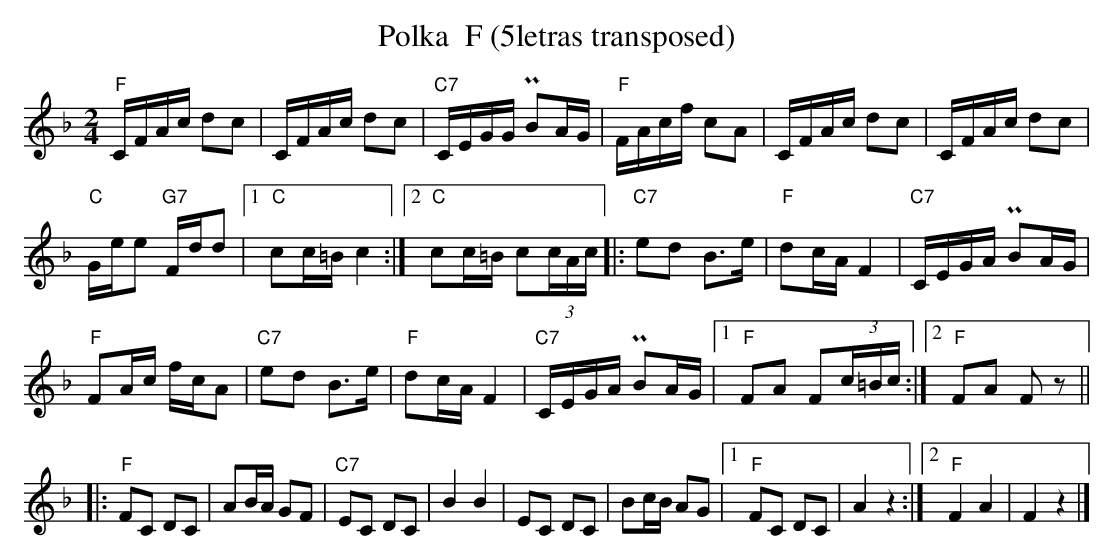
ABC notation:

X:1
T:Polka  F (5letras transposed)
M:2/4
L:1/16
K:F transpose=3 %%MIDI gchordon
"F"CFAc d2c2 | CFAc d2c2 | "C7"CEGG PB2AG | "F"FAcf c2A2 | CFAc d2c2 | CFAc d2c2 |
"C"Gee2 "G7"Fdd2 |1 "C"c2c=B c4 :|2 "C"c2c=B c2(3cAc |: "C7"e2d2 B3e | "F"d2cAF4 | "C7"CEGA PB2AG |
"F"F2Ac fcA2 | "C7"e2d2 B3e | "F"d2cAF4 | "C7"CEGA PB2AG |1 "F"F2A2 F2(3c=Bc :|2 "F"F2A2 F2z2 ||
|: "F"F2C2 D2C2 | A2BA G2F2 | "C7"E2C2 D2C2 | B4B4 | E2C2 D2C2 | B2cB A2G2 |1 "F"F2C2 D2C2 | A4z4 :|2 "F"F4A4 | F4z4 |]
